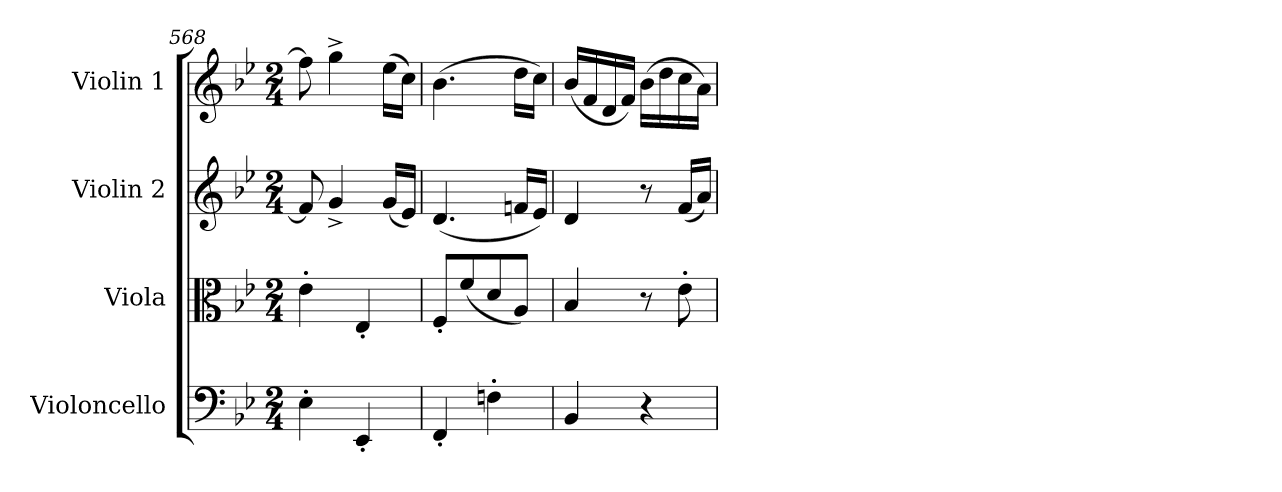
**kern	**kern	**kern	**kern
*part4	*part3	*part2	*part1
*staff4	*staff3	*staff2	*staff1
*I"Violoncello	*I"Viola	*I"Violin 2	*I"Violin 1
*I'Vc	*I'Vla	*I'Vln	*I'Vln
*clefF4	*clefC3	*clefG2	*clefG2
*k[b-e-]	*k[b-e-]	*k[b-e-]	*k[b-e-]
*M2/4	*M2/4	*M2/4	*M2/4
=568	=568	=568	=568
4E-'\	4e-'\	8f#/]	8ff#\]
.	.	4g^/	4gg^\
4EE-'/	4E-'/	.	.
.	.	(<16g/LL	(>16ee-\LL
.	.	16e-/JJ)	16cc\JJ)
=569	=569	=569	=569
4FF'/	8F'/L	(<4.d/	(>4.b-\
.	(<8f/	.	.
4Fn'\	8d/	.	.
.	8A/J)	16fn/LL	16dd\LL
.	.	16e-/JJ)	16cc\JJ)
!!LO:LB:g=z
=570	=570	=570	=570
4BB-/	4B-/	4d/	(<16b-/LL
.	.	.	16f/
.	.	.	16d/
.	.	.	16f/JJ)
4r	8r	8r	(>16b-\LL
.	.	.	16dd\
.	8e-'\	(<16f/LL	16cc\
.	.	16a/JJ)	16a\JJ)
=	=	=	=
*-	*-	*-	*-
